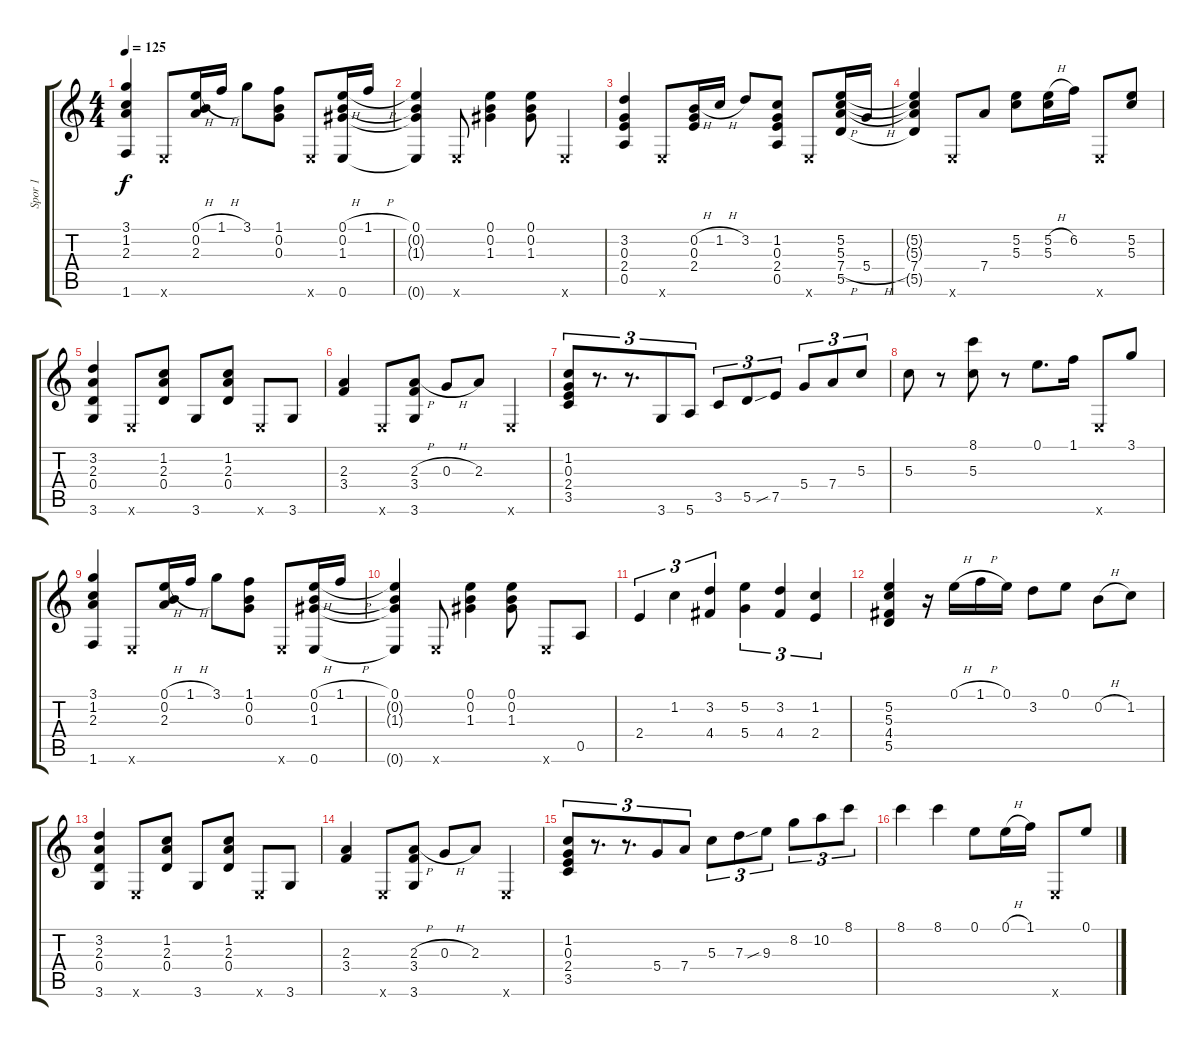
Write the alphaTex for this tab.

\track ("Spor 1" "Spor 1") {instrument acousticguitarnylon}
\staff {score tabs}
\tuning (E4 B3 G3 D3 A2 E2) {hide}
\ts (4 4)
\tempo 125
\clef g2
\ks c
(3.1 1.2 2.3 1.6).4{dy f} 0.6{x}.8 (0.1{h} 0.2 2.3).16 1.1{h}.16 3.1.8 (1.1 0.2 0.3).8 0.6{x}.8 (0.1{h} 0.2 1.3 0.6).16 1.1{h}.16 |
(0.1 0.2{t} 1.3{t} 0.6{t}).4 0.6{x}.8 (0.1 0.2 1.3).4 (0.1 0.2 1.3).8 0.6{x}.4 |
(3.2 0.3 2.4 0.5).4 0.6{x}.8 (0.2{h} 0.3 2.4).16 1.2{h}.16 3.2.8 (1.2 0.3 2.4 0.5).8 0.6{x}.8 (5.2 5.3 7.4{h} 5.5).16 5.4{h}.16 |
(5.2{t} 5.3{t} 7.4 5.5{t}).4 0.6{x}.8 7.4.8 (5.2 5.3).8 (5.2{h} 5.3).16 6.2.16 0.6{x}.8 (5.2 5.3).8 |
(3.2 2.3 0.4 3.6).4 0.6{x}.8 (1.2 2.3 0.4).8 3.6.8 (1.2 2.3 0.4).8 0.6{x}.8 3.6.8 |
(2.3 3.4).4 0.6{x}.8 (2.3{h} 3.4 3.6).8 0.3{h}.8 2.3.8 0.6{x}.4 |
(1.2 0.3 2.4 3.5).8{tu (3 2)} r.8{d tu (3 2)} r.8{d tu (3 2)} 3.6.8{tu (3 2)} 5.6.8{tu (3 2)} 3.5.8{tu (3 2)} 5.5.8{tu (3 2)} 7.5{sib}.8{tu (3 2)} 5.4.8{tu (3 2)} 7.4.8{tu (3 2)} 5.3.8{tu (3 2)} |
5.3.8 r.8 (8.1 5.3).8 r.8 0.1.8{d} 1.1.16 0.6{x}.8 3.1.8 |
(3.1 1.2 2.3 1.6).4 0.6{x}.8 (0.1{h} 0.2 2.3).16 1.1{h}.16 3.1.8 (1.1 0.2 0.3).8 0.6{x}.8 (0.1{h} 0.2 1.3 0.6).16 1.1{h}.16 |
(0.1 0.2{t} 1.3{t} 0.6{t}).4 0.6{x}.8 (0.1 0.2 1.3).4 (0.1 0.2 1.3).8 0.6{x}.8 0.5.8 |
2.4.4{tu (3 2)} 1.2.4{tu (3 2)} (3.2 4.4).4{tu (3 2)} (5.2 5.4).4{tu (3 2)} (3.2 4.4).4{tu (3 2)} (1.2 2.4).4{tu (3 2)} |
(5.2 5.3 4.4 5.5).4 r.16 0.1{h}.16 1.1{h}.16 0.1.16 3.2.8 0.1.8 0.2{h}.8 1.2.8 |
(3.2 2.3 0.4 3.6).4 0.6{x}.8 (1.2 2.3 0.4).8 3.6.8 (1.2 2.3 0.4).8 0.6{x}.8 3.6.8 |
(2.3 3.4).4 0.6{x}.8 (2.3{h} 3.4 3.6).8 0.3{h}.8 2.3.8 0.6{x}.4 |
(1.2 0.3 2.4 3.5).8{tu (3 2)} r.8{d tu (3 2)} r.8{d tu (3 2)} 5.4.8{tu (3 2)} 7.4.8{tu (3 2)} 5.3.8{tu (3 2)} 7.3.8{tu (3 2)} 9.3{sib}.8{tu (3 2)} 8.2.8{tu (3 2)} 10.2.8{tu (3 2)} 8.1.8{tu (3 2)} |
8.1.4 8.1.4 0.1.8 0.1{h}.16 1.1.16 0.6{x}.8 0.1.8
